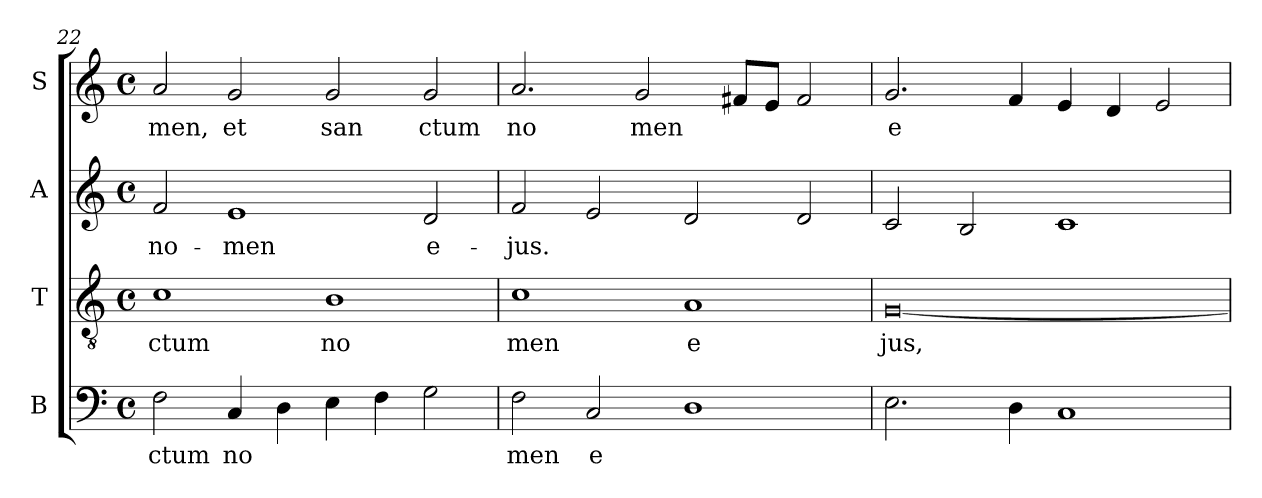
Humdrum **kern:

**kern	**text	**kern	**text	**kern	**text	**kern	**text
*part4	*part4	*part3	*part3	*part2	*part2	*part1	*part1
*staff4	*staff4	*staff3	*staff3	*staff2	*staff2	*staff1	*staff1
*I"B	*	*I"T	*	*I"A	*	*I"S	*
*I'B	*	*I'T	*	*I'A	*	*I'S	*
*clefF4	*	*clefGv2	*	*clefG2	*	*clefG2	*
*M4/4	*	*M4/4	*	*M4/4	*	*M4/4	*
*met(c)	*	*met(c)	*	*met(c)	*	*met(c)	*
=22	=22	=22	=22	=22	=22	=22	=22
!	!LO:LY:b:cj	!	!LO:LY:b:cj	!	!LO:LY:b:cj	!	!LO:LY:b:cj
2F\	ctum	1c	ctum	2f/	no-	2a/	men,
!	!LO:LY:b:cj	!	!	!	!LO:LY:b:cj	!	!LO:LY:b:cj
4C/	no	.	.	1e	-men	2g/	et
4D\	.	.	.	.	.	.	.
!	!	!	!LO:LY:b:cj	!	!	!	!LO:LY:b:cj
4E\	.	1B	no	.	.	2g/	san
4F\	.	.	.	.	.	.	.
!	!	!	!	!	!LO:LY:b:cj	!	!LO:LY:b:cj
2G\	.	.	.	2d/	e-	2g/	ctum
=23	=23	=23	=23	=23	=23	=23	=23
!	!LO:LY:b:cj	!	!LO:LY:b:cj	!	!LO:LY:b:cj	!	!LO:LY:b:cj
2F\	men	1c	men	2f/	-jus.	2.a/	no
!	!LO:LY:b:cj	!	!	!	!	!	!
2C/	e	.	.	2e/	.	.	.
!	!	!	!	!	!	!	!LO:LY:b
.	.	.	.	.	.	2g/	men
!	!	!	!LO:LY:b:cj	!	!	!	!
1D	.	1A	e	2d/	.	.	.
.	.	.	.	.	.	8f#X/L	.
.	.	.	.	.	.	8e/J	.
.	.	.	.	2d/	.	2f#/	.
=24	=24	=24	=24	=24	=24	=24	=24
!	!	!	!LO:LY:b:cj	!	!	!	!LO:LY:b:cj
2.E\	.	[<0G	jus,	2c/	.	2.g/	e
.	.	.	.	2B/	.	.	.
4D\	.	.	.	.	.	4f/	.
1C	.	.	.	1c	.	4e/	.
.	.	.	.	.	.	4d/	.
.	.	.	.	.	.	2e/	.
=	=	=	=	=	=	=	=
*-	*-	*-	*-	*-	*-	*-	*-
